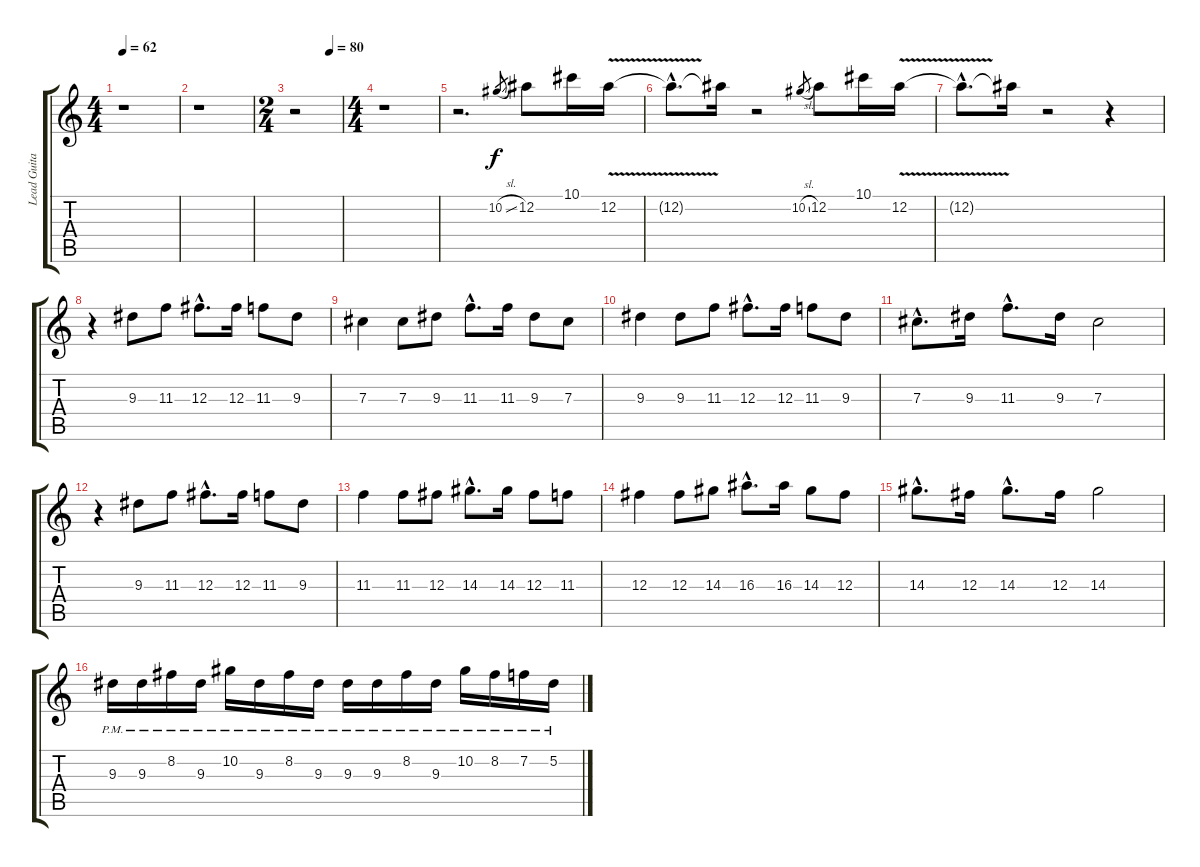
\track ("Lead Guitar 2" "Lead Guita") {instrument distortionguitar}
\staff {score tabs}
\tuning (Eb4 Bb3 Gb3 Db3 Ab2 Eb2) {hide}
\ts (4 4)
\tempo 62
\clef g2
\ks c
r.1{dy f} |
r.1 |
\ts (2 4)
\tempo (120 0.75)
\tempo (80 0.75)
r.2 |
\ts (4 4)
r.1{volume 11 balance 16} |
r.2{d} 10.2{sl}.8{gr} 12.2.8 10.1.16 12.2{v}.16 |
12.2{hac t}.8{d} 12.2{t}.16 r.2 10.2{sl}.8{gr} 12.2.8 10.1.16 12.2{v}.16 |
12.2{hac t}.8{d} 12.2{t}.16 r.2 r.4 |
r.4{volume 12 balance 8} 9.3.8 11.3.8 12.3{hac}.8{d} 12.3.16 11.3.8 9.3.8 |
7.3.4 7.3.8 9.3.8 11.3{hac}.8{d} 11.3.16 9.3.8 7.3.8 |
9.3.4 9.3.8 11.3.8 12.3{hac}.8{d} 12.3.16 11.3.8 9.3.8 |
7.3{hac}.8{d} 9.3.16 11.3{hac}.8{d} 9.3.16 7.3.2 |
r.4 9.3.8 11.3.8 12.3{hac}.8{d} 12.3.16 11.3.8 9.3.8 |
11.3.4 11.3.8 12.3.8 14.3{hac}.8{d} 14.3.16 12.3.8 11.3.8 |
12.3.4 12.3.8 14.3.8 16.3{hac}.8{d} 16.3.16 14.3.8 12.3.8 |
14.3{hac}.8{d} 12.3.16 14.3{hac}.8{d} 12.3.16 14.3.2 |
9.3{pm}.16{volume 11 balance 0} 9.3{pm}.16 8.2{pm}.16 9.3{pm}.16 10.2{pm}.16 9.3{pm}.16 8.2{pm}.16 9.3{pm}.16 9.3{pm}.16 9.3{pm}.16 8.2{pm}.16 9.3{pm}.16 10.2{pm}.16 8.2{pm}.16 7.2{pm}.16 5.2{pm}.16
